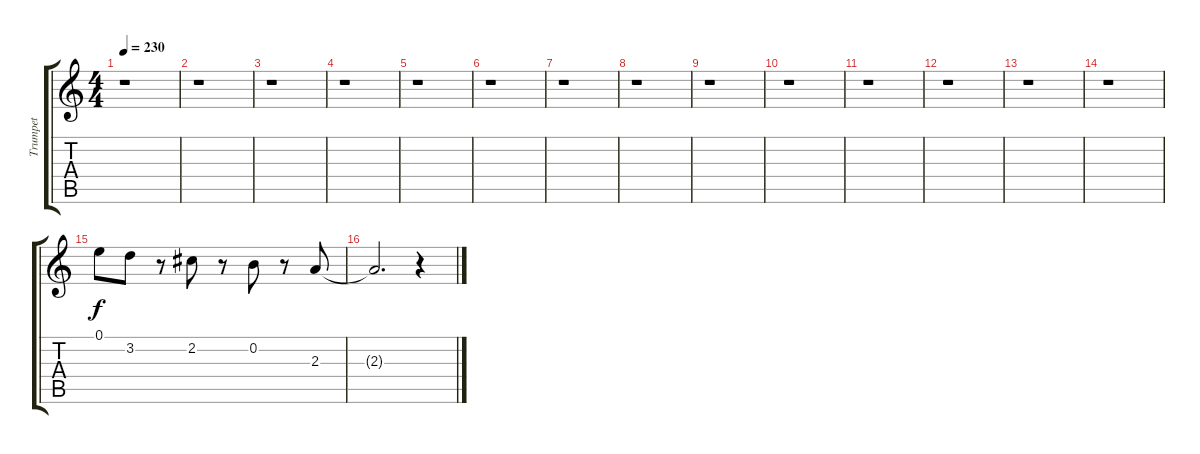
\track ("Trumpet" "Trumpet") {instrument trumpet}
\staff {score tabs}
\tuning (E5 B4 G4 D4 A3 E3) {hide}
\ts (4 4)
\tempo 230
\clef g2
\ks c
r.1{dy f} |
r.1 |
r.1 |
r.1 |
r.1 |
r.1 |
r.1 |
r.1 |
r.1 |
r.1 |
r.1 |
r.1 |
r.1 |
r.1 |
0.1.8 3.2.8 r.8 2.2.8 r.8 0.2.8 r.8 2.3.8 |
2.3{t}.2{d} r.4
